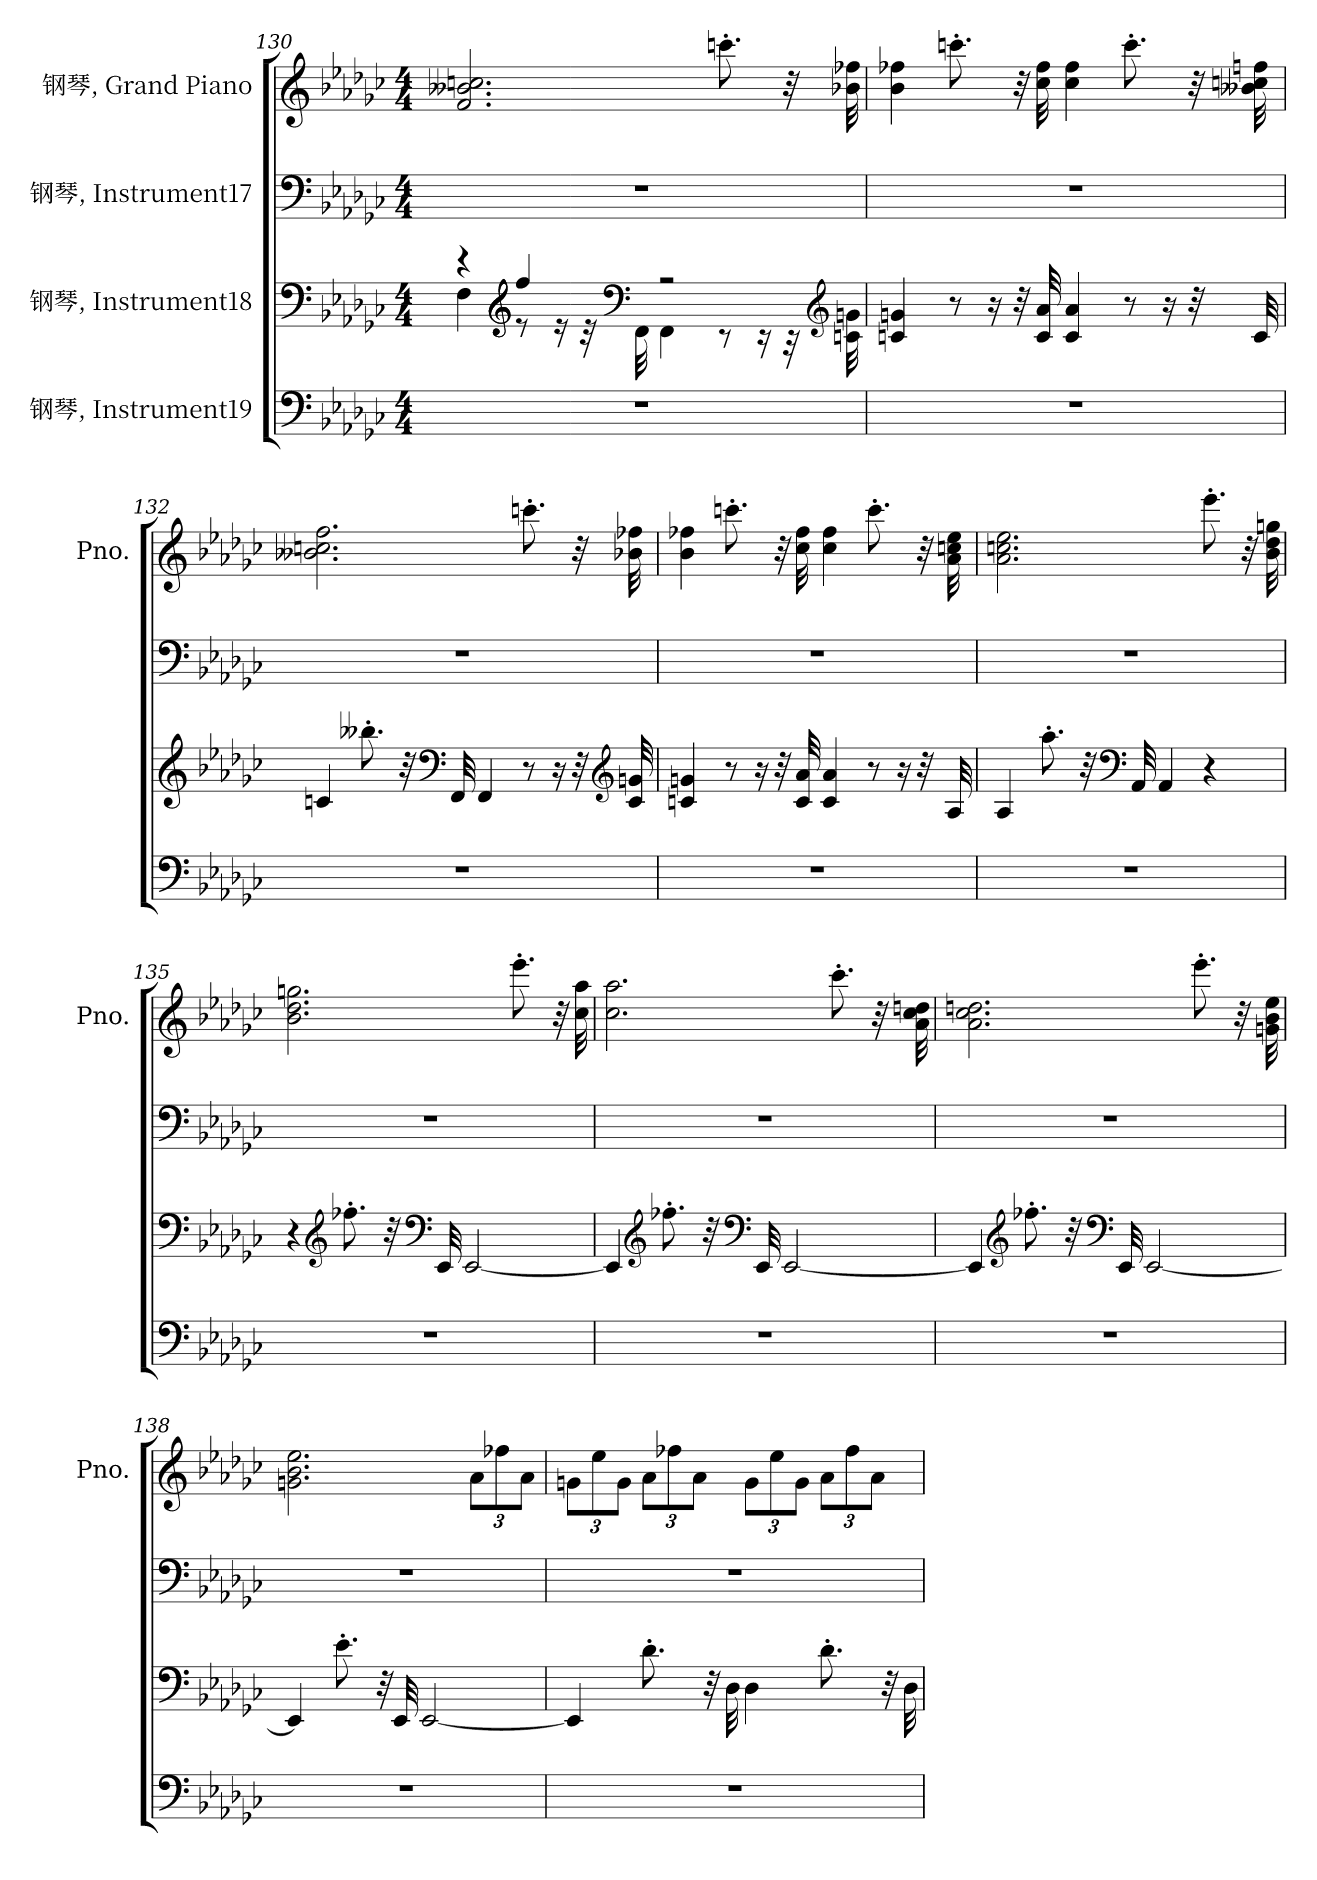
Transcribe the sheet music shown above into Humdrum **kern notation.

**kern	**kern	**kern	**kern
*part4	*part3	*part2	*part1
*staff4	*staff3	*staff2	*staff1
*I"钢琴, Instrument19	*I"钢琴, Instrument18	*I"钢琴, Instrument17	*I"钢琴, Grand Piano
*	*	*	*I'Pno.
!!LO:LB:g=z
*clefF4	*clefF4	*clefF4	*clefG2
*k[b-e-a-d-g-c-]	*k[b-e-a-d-g-c-]	*k[b-e-a-d-g-c-]	*k[b-e-a-d-g-c-]
*M4/4	*M4/4	*M4/4	*M4/4
*MM94	*MM94	*MM94	*MM94
=130	=130	=130	=130
*	*^	*	*
1r	4r	4F\	1r	2.f/ 2.b--X/ 2.ccn/
*	*clefG2	*	*	*
.	4ff/	8r	.	.
.	.	16r	.	.
.	.	32r	.	.
*	*clefF4	*	*	*
.	.	32FF\	.	.
.	2r	4FF\	.	.
.	.	8r	.	8.cccn'\
.	.	16r	.	.
.	.	32r	.	32r
*	*clefG2	*	*	*
.	.	32cn\ 32gn\	.	32b-X\ 32ff-X\
*	*v	*v	*	*
=131	=131	=131	=131
1r	4cn/ 4gn/	1r	4b-\ 4ff-X\
.	8r	.	8.cccn'\
.	16r	.	.
.	32r	.	32r
.	32c/ 32a-/	.	32cc-\ 32ff-\
.	4c/ 4a-/	.	4cc-\ 4ff-\
.	8r	.	8.ccc'\
.	16r	.	.
.	32r	.	32r
.	32c/	.	32b--X\ 32ccn\ 32ffn\
!!LO:PB:g=z
=132	=132	=132	=132
1r	4cn/	1r	2.b--X\ 2.ccn\ 2.ff\
.	8.bb--X'\	.	.
.	32r	.	.
*	*clefF4	*	*
.	32FF/	.	.
.	4FF/	.	.
.	8r	.	8.cccn'\
.	16r	.	.
.	32r	.	32r
*	*clefG2	*	*
.	32c/ 32gn/	.	32b-X\ 32ff-X\
=133	=133	=133	=133
1r	4cn/ 4gn/	1r	4b-\ 4ff-X\
.	8r	.	8.cccn'\
.	16r	.	.
.	32r	.	32r
.	32c/ 32a-/	.	32cc-\ 32ff-\
.	4c/ 4a-/	.	4cc-\ 4ff-\
.	8r	.	8.ccc'\
.	16r	.	.
.	32r	.	32r
.	32A-/	.	32a-\ 32ccn\ 32ee-\
!!LO:LB:g=z
=134	=134	=134	=134
1r	4A-/	1r	2.a-\ 2.ccn\ 2.ee-\
.	8.aa-'\	.	.
.	32r	.	.
*	*clefF4	*	*
.	32AA-/	.	.
.	4AA-/	.	.
.	4r	.	8.eee-'\
.	.	.	32r
.	.	.	32b-\ 32dd-\ 32ggn\
=135	=135	=135	=135
1r	4r	1r	2.b-\ 2.dd-\ 2.ggn\
*	*clefG2	*	*
.	8.ff-X'\	.	.
.	32r	.	.
*	*clefF4	*	*
.	32EE-/	.	.
.	[2EE-/	.	.
.	.	.	8.eee-'\
.	.	.	32r
.	.	.	32cc-\ 32aa-\
!!LO:LB:g=z
=136	=136	=136	=136
1r	4EE-/]	1r	2.cc-\ 2.aa-\
*	*clefG2	*	*
.	8.ff-X'\	.	.
.	32r	.	.
*	*clefF4	*	*
.	32EE-/	.	.
.	[2EE-/	.	.
.	.	.	8.ccc-'\
.	.	.	32r
.	.	.	32a-\ 32cc-\ 32ddn\
=137	=137	=137	=137
1r	4EE-/]	1r	2.a-\ 2.cc-\ 2.ddn\
*	*clefG2	*	*
.	8.ff-X'\	.	.
.	32r	.	.
*	*clefF4	*	*
.	32EE-/	.	.
.	[2EE-/	.	.
.	.	.	8.eee-'\
.	.	.	32r
.	.	.	32gn\ 32b-\ 32ee-\
=138	=138	=138	=138
1r	4EE-/]	1r	2.gn\ 2.b-\ 2.ee-\
.	8.e-'\	.	.
.	32r	.	.
.	32EE-/	.	.
.	[2EE-/	.	.
*	*	*	*Xbrackettup
.	.	.	12a-\L
.	.	.	12ff-X\
.	.	.	12a-\J
!!LO:PB:g=z
=139	=139	=139	=139
1r	4EE-/]	1r	12gn\L
.	.	.	12ee-\
.	.	.	12g\J
.	8.d-'\	.	12a-\L
.	.	.	12ff-X\
.	.	.	12a-\J
.	32r	.	.
.	32D-\	.	.
.	4D-\	.	12g\L
.	.	.	12ee-\
.	.	.	12g\J
.	8.d-'\	.	12a-\L
.	.	.	12ff-\
.	.	.	12a-\J
.	32r	.	.
.	32D-\	.	.
=	=	=	=
*-	*-	*-	*-
